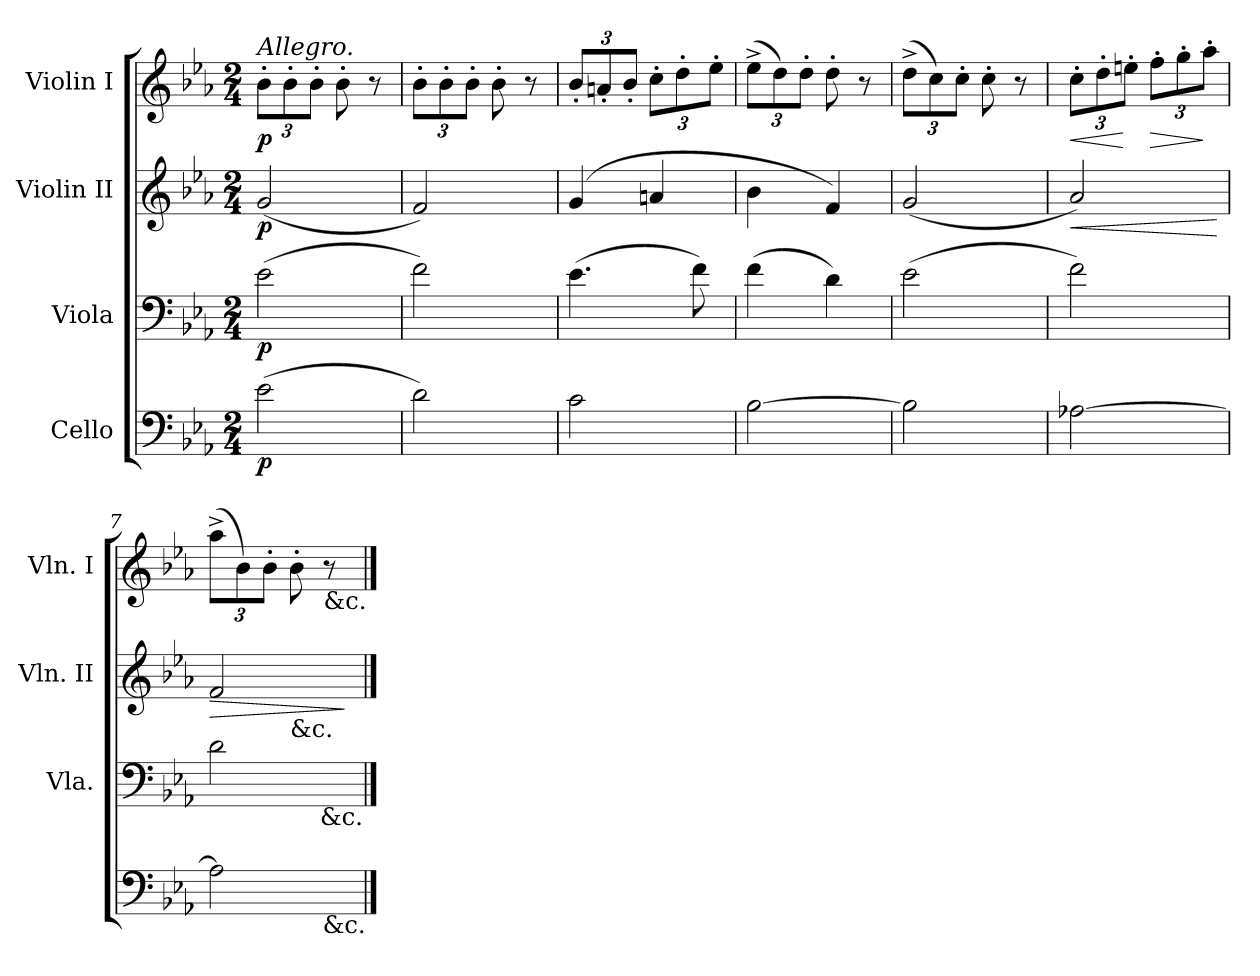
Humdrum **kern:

**kern	**dynam	**kern	**dynam	**kern	**dynam	**kern	**dynam
*part4	*part4	*part3	*part3	*part2	*part2	*part1	*part1
*staff4	*staff4	*staff3	*staff3	*staff2	*staff2	*staff1	*staff1
*I"Cello	*	*I"Viola	*	*I"Violin II	*	*I"Violin I	*
*	*	*I'Vla.	*	*I'Vln. II	*	*I'Vln. I	*
*clefF4	*	*clefF4	*	*clefG2	*	*clefG2	*
*k[b-e-a-]	*	*k[b-e-a-]	*	*k[b-e-a-]	*	*k[b-e-a-]	*
*E-:	*	*E-:	*	*E-:	*	*E-:	*
*M2/4	*	*M2/4	*	*M2/4	*	*M2/4	*
=1	=1	=1	=1	=1	=1	=1	=1
!	!	!	!	!	!	!LO:TX:a:i:t=Allegro.	!
!	!LO:DY:b	!	!LO:DY:b	!	!LO:DY:b	!	!LO:DY:b
(>2e-\	p	(2e-\	p	(<2g/	p	12b-'>\L	p
.	.	.	.	.	.	12b-'>\	.
.	.	.	.	.	.	12b-'>\J	.
.	.	.	.	.	.	8b-'>\	.
.	.	.	.	.	.	8r	.
=2	=2	=2	=2	=2	=2	=2	=2
2d\)	.	2f\)	.	2f/)	.	12b-'>\L	.
.	.	.	.	.	.	12b-'>\	.
.	.	.	.	.	.	12b-'>\J	.
.	.	.	.	.	.	8b-'>\	.
.	.	.	.	.	.	8r	.
=3	=3	=3	=3	=3	=3	=3	=3
2c\	.	(>4.e-\	.	(4g/	.	12b-'</L	.
.	.	.	.	.	.	12an'</	.
.	.	.	.	.	.	12b-'</J	.
.	.	.	.	4an/	.	12cc'>\L	.
.	.	.	.	.	.	12dd'>\	.
.	.	8f\)	.	.	.	.	.
.	.	.	.	.	.	12ee-'>\J	.
!!LO:LB:g=z
=4	=4	=4	=4	=4	=4	=4	=4
[2B-\	.	(>4f\	.	4b-\	.	(>12ee-^>\L	.
.	.	.	.	.	.	12dd\)	.
.	.	.	.	.	.	12dd'>\J	.
.	.	4d\)	.	4f/)	.	8dd'>\	.
.	.	.	.	.	.	8r	.
=5	=5	=5	=5	=5	=5	=5	=5
2B-\]	.	(>2e-\	.	(<2g/	.	(>12dd^>\L	.
.	.	.	.	.	.	12cc\)	.
.	.	.	.	.	.	12cc'>\J	.
.	.	.	.	.	.	8cc'>\	.
.	.	.	.	.	.	8r	.
=6	=6	=6	=6	=6	=6	=6	=6
!	!	!	!	!	!LO:HP:b	!	!LO:HP:b
[2A-X\	.	2f\)	.	2a-/)	<	12cc'>\L	<
.	.	.	.	.	.	12dd'>\	.
.	.	.	.	.	.	12een'>\J	[
!	!	!	!	!	!	!	!LO:HP:b
.	.	.	.	.	.	12ff'>\L	>
.	.	.	.	.	.	12gg'>\	.
.	.	.	.	.	.	12aa-'>\J	]
.	.	.	.	.	[	.	.
=7	=7	=7	=7	=7	=7	=7	=7
!	!	!	!	!	!LO:HP:b	!	!
*	*	*	*	*^	*	*	*
2A-\]	.	2d\	.	2f/	4ryy	>	(>12aa-^>\L	.
.	.	.	.	.	.	.	12b-\)	.
.	.	.	.	.	.	.	12b-'>\J	.
!	!	!	!	!	!LO:TX:b:t=&c.	!	!	!
.	.	.	.	.	4ryy	.	8b-'>\	.
!	!	!	!	!	!	!	!LO:TX:b:t=&c.	!
.	.	.	.	.	.	.	8r	.
.	.	.	.	.	.	]	.	.
!	!	!LO:TX:b:t=&c.	!	!	!	!	!	!
!LO:TX:b:t=&c.	!	!	!	!	!	!	!	!
*	*	*	*	*v	*v	*	*	*
==	==	==	==	==	==	==	==
*-	*-	*-	*-	*-	*-	*-	*-
